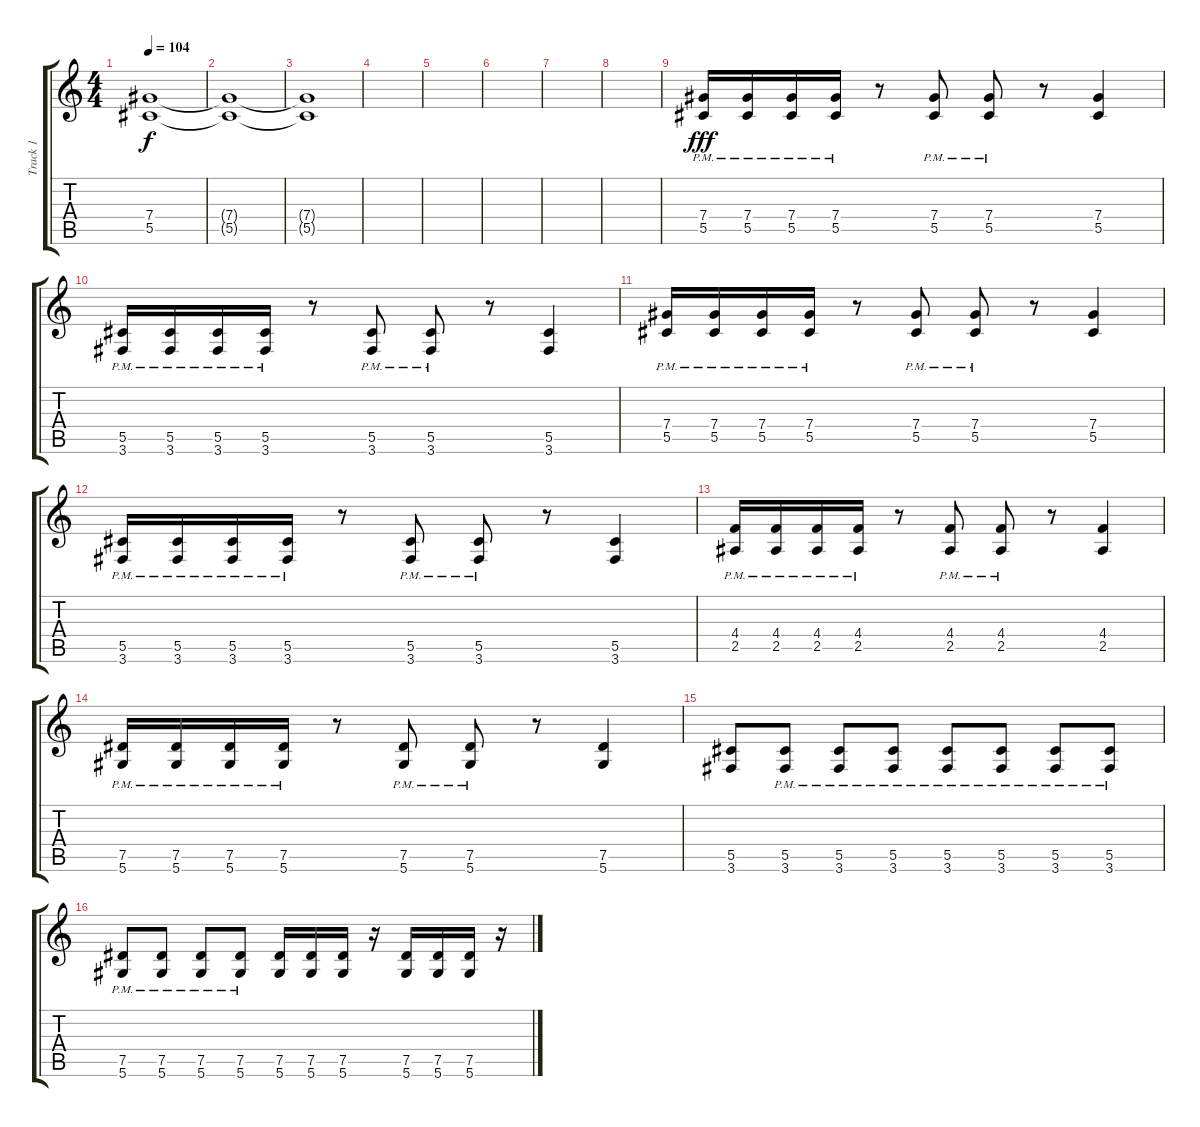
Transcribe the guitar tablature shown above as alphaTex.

\track ("Track 1" "Track 1") {instrument distortionguitar}
\staff {score tabs}
\tuning (Eb4 Bb3 Gb3 Db3 Ab2 Eb2) {hide}
\ts (4 4)
\tempo 104
\clef g2
\ks c
(7.4 5.5).1{dy f volume 0} |
(7.4{t} 5.5{t}).1 |
(7.4{t} 5.5{t}).1 |
|
|
|
|
|
(7.4{pm} 5.5{pm}).16{dy fff volume 16} (7.4{pm} 5.5{pm}).16 (7.4{pm} 5.5{pm}).16 (7.4{pm} 5.5{pm}).16 r.8 (7.4{pm} 5.5{pm}).8 (7.4{pm} 5.5{pm}).8 r.8 (7.4 5.5).4 |
(5.5{pm} 3.6{pm}).16 (5.5{pm} 3.6{pm}).16 (5.5{pm} 3.6{pm}).16 (5.5{pm} 3.6{pm}).16 r.8 (5.5{pm} 3.6{pm}).8 (5.5{pm} 3.6{pm}).8 r.8 (5.5 3.6).4 |
(7.4{pm} 5.5{pm}).16 (7.4{pm} 5.5{pm}).16 (7.4{pm} 5.5{pm}).16 (7.4{pm} 5.5{pm}).16 r.8 (7.4{pm} 5.5{pm}).8 (7.4{pm} 5.5{pm}).8 r.8 (7.4 5.5).4 |
(5.5{pm} 3.6{pm}).16 (5.5{pm} 3.6{pm}).16 (5.5{pm} 3.6{pm}).16 (5.5{pm} 3.6{pm}).16 r.8 (5.5{pm} 3.6{pm}).8 (5.5{pm} 3.6{pm}).8 r.8 (5.5 3.6).4 |
(4.4{pm} 2.5{pm}).16 (4.4{pm} 2.5{pm}).16 (4.4{pm} 2.5{pm}).16 (4.4{pm} 2.5{pm}).16 r.8 (4.4{pm} 2.5{pm}).8 (4.4{pm} 2.5{pm}).8 r.8 (4.4 2.5).4 |
(7.5{pm} 5.6{pm}).16 (7.5{pm} 5.6{pm}).16 (7.5{pm} 5.6{pm}).16 (7.5{pm} 5.6{pm}).16 r.8 (7.5{pm} 5.6{pm}).8 (7.5{pm} 5.6{pm}).8 r.8 (7.5 5.6).4 |
(5.5 3.6).8 (5.5{pm} 3.6{pm}).8 (5.5{pm} 3.6{pm}).8 (5.5{pm} 3.6{pm}).8 (5.5{pm} 3.6{pm}).8 (5.5{pm} 3.6{pm}).8 (5.5{pm} 3.6{pm}).8 (5.5{pm} 3.6{pm}).8 |
(7.5{pm} 5.6{pm}).8 (7.5{pm} 5.6{pm}).8 (7.5{pm} 5.6{pm}).8 (7.5{pm} 5.6{pm}).8 (7.5 5.6).16 (7.5 5.6).16 (7.5 5.6).16 r.16 (7.5 5.6).16 (7.5 5.6).16 (7.5 5.6).16 r.16
